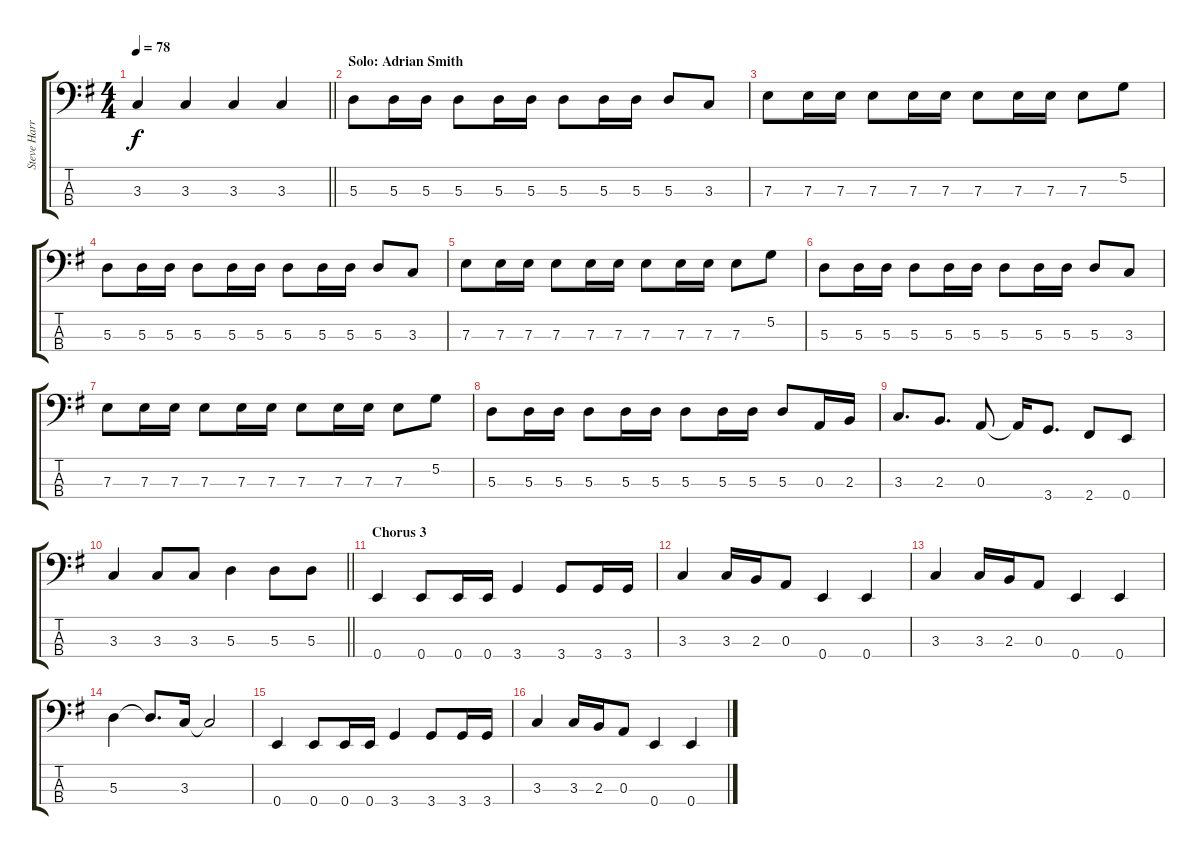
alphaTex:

\track ("Steve Harris" "Steve Harr") {instrument electricbassfinger}
\staff {score tabs}
\tuning (G2 D2 A1 E1) {hide}
\ts (4 4)
\tempo 78
\clef f4
\barLineRight lightlight
\ks g
3.3.4{dy f} 3.3.4 3.3.4 3.3.4 |
\section ("" "Solo: Adrian Smith")
5.3.8 5.3.16 5.3.16 5.3.8 5.3.16 5.3.16 5.3.8 5.3.16 5.3.16 5.3.8 3.3.8 |
7.3.8 7.3.16 7.3.16 7.3.8 7.3.16 7.3.16 7.3.8 7.3.16 7.3.16 7.3.8 5.2.8 |
5.3.8 5.3.16 5.3.16 5.3.8 5.3.16 5.3.16 5.3.8 5.3.16 5.3.16 5.3.8 3.3.8 |
7.3.8 7.3.16 7.3.16 7.3.8 7.3.16 7.3.16 7.3.8 7.3.16 7.3.16 7.3.8 5.2.8 |
5.3.8 5.3.16 5.3.16 5.3.8 5.3.16 5.3.16 5.3.8 5.3.16 5.3.16 5.3.8 3.3.8 |
7.3.8 7.3.16 7.3.16 7.3.8 7.3.16 7.3.16 7.3.8 7.3.16 7.3.16 7.3.8 5.2.8 |
5.3.8 5.3.16 5.3.16 5.3.8 5.3.16 5.3.16 5.3.8 5.3.16 5.3.16 5.3.8 0.3.16 2.3.16 |
3.3.8{d} 2.3.8{d} 0.3.8 0.3{t}.16 3.4.8{d} 2.4.8 0.4.8 |
\barLineRight lightlight
3.3.4 3.3.8 3.3.8 5.3.4 5.3.8 5.3.8 |
\section ("" "Chorus 3")
0.4.4 0.4.8 0.4.16 0.4.16 3.4.4 3.4.8 3.4.16 3.4.16 |
3.3.4 3.3.16 2.3.16 0.3.8 0.4.4 0.4.4 |
3.3.4 3.3.16 2.3.16 0.3.8 0.4.4 0.4.4 |
5.3.4 5.3{t}.8{d} 3.3.16 3.3{t}.2 |
0.4.4 0.4.8 0.4.16 0.4.16 3.4.4 3.4.8 3.4.16 3.4.16 |
3.3.4 3.3.16 2.3.16 0.3.8 0.4.4 0.4.4
